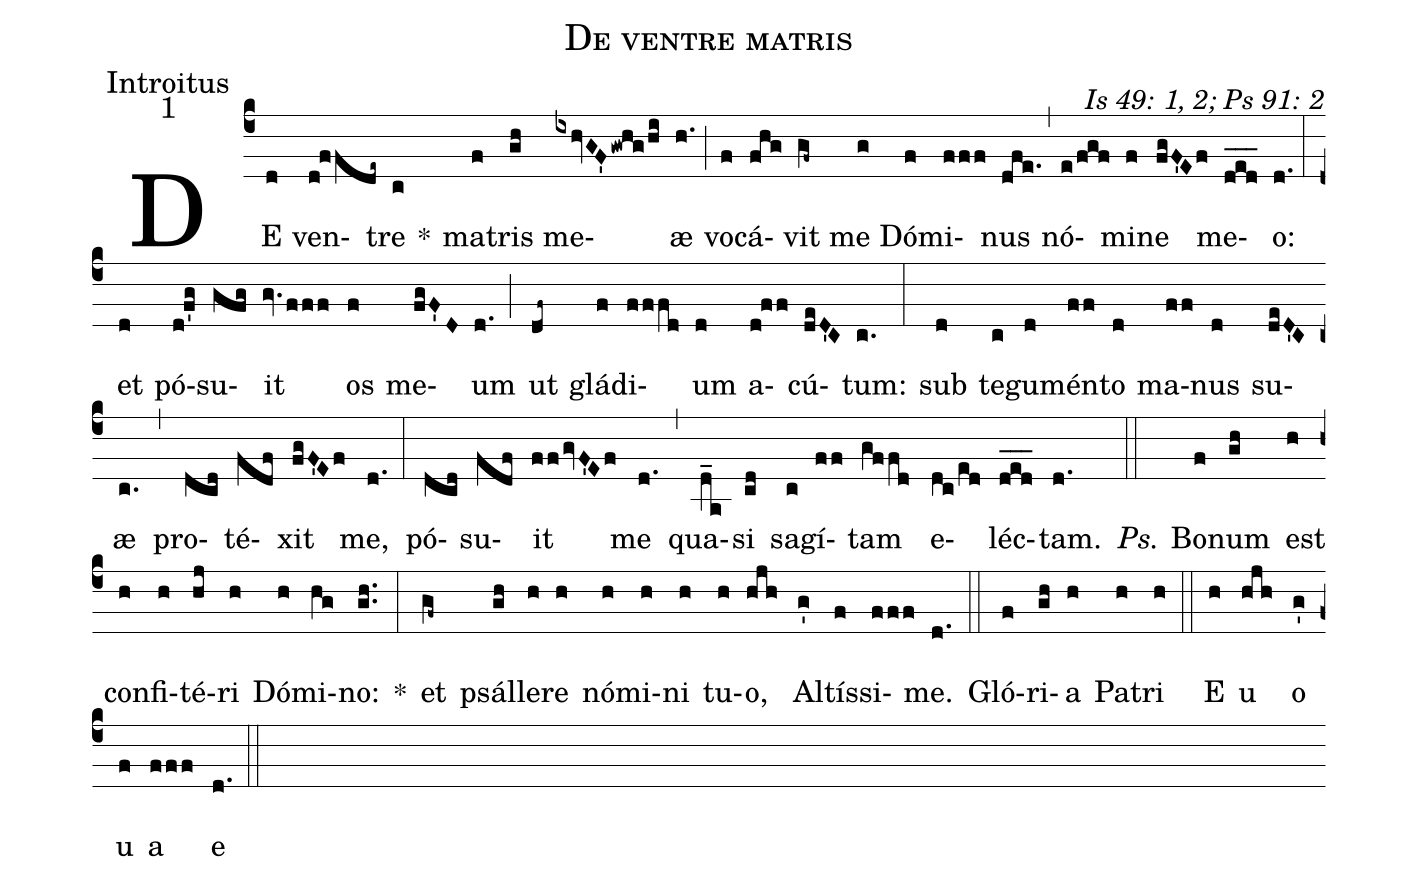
name: De ventre matris;
office-part: Introitus;
mode: 1;
commentary: Is 49: 1, 2; Ps 91: 2;
%%
(c4) DE(d) ven(d!ffde~)tre(c) *() ma(f)tris(gh) me(ixhvGF'gwhg/hi)æ(h.) (;) vo(f)cá(fhg)vit(gf~) me(g) Dó(f)mi(fff)nus(dfe.) (,) nó(e/fgf)mi(f)ne(fgF'Ef) me(ded___)o:(d.) (:)
et(d) pó(d!f'g)su(gfg)it(gv.fff) os(f) me(fgF'D)um(d.) (;) ut(df~) glá(f)di(fffd)um(d) a(d!ff)cú(deD'C)tum:(c.) (:)
sub(d) te(c)gu(d)mén(ff)to(d) ma(ff)nus(d) su(deD'C)æ(c.) (,) pro(dcd)té(fdf)xit(fgF'Ef) me,(d.) (:)
pó(dcd)su(fdf)it(ffgvF'Ef) me(d.) (,) qua(d_a)si(cd) sa(c)gí(ff)tam(gffd) e(dc/ed)léc(ded___)tam.(d.) (::)
<i>Ps.</i> Bo(f)num(gh) est(h) con(h)fi(h)té(hj)ri(h) Dó(h)mi(hg)no:(gh..) *(:)
et(gf~) psál(gh)le(h)re(h) nó(h)mi(h)ni(h) tu(h)o,(hjh) Al(g')tís(f)si(fff)me.(d.) (::)
Gló(f)ri(gh)a(h) Pa(h)tri(h) (::)
E(h) u(hjh) o(g') u(f) a(fff) e(d.) (::)
